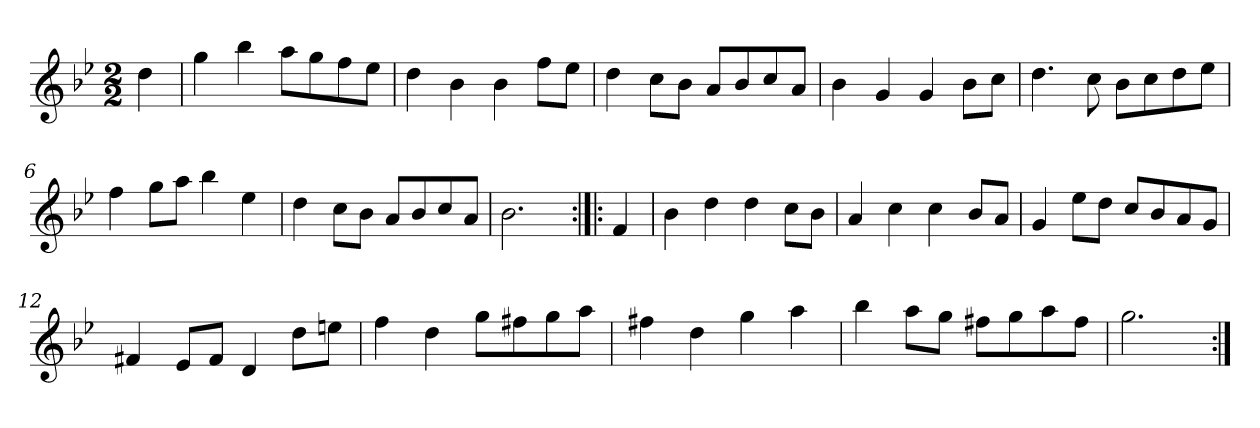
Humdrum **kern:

**kern
*part1
*staff1
*clefG2
*k[b-e-]
*g:
*M2/2
*MM120
=
4dd
=1
4gg
4bb-
8aa\L
8gg\
8ff\
8ee-\J
=2
4dd
4b-
4b-
8ff\L
8ee-\J
=3
4dd
8cc\L
8b-\J
8a/L
8b-/
8cc/
8a/J
=4
4b-
4g
4g
8b-\L
8cc\J
=5
4.dd
8cc
8b-\L
8cc\
8dd\
8ee-\J
=6
4ff
8gg\L
8aa\J
4bb-
4ee-
=7
4dd
8cc\L
8b-\J
8a/L
8b-/
8cc/
8a/J
=8
2.b-
=:|!|:
4f
=9
4b-
4dd
4dd
8cc\L
8b-\J
=10
4a
4cc
4cc
8b-/L
8a/J
=11
4g
8ee-\L
8dd\J
8cc/L
8b-/
8a/
8g/J
=12
4f#X
8e-/L
8f#/J
4d
8dd\L
8een\J
=13
4ff
4dd
8gg\L
8ff#X\
8gg\
8aa\J
=14
4ff#X
4dd
4gg
4aa
=15
4bb-
8aa\L
8gg\J
8ff#X\L
8gg\
8aa\
8ff#\J
=16
2.gg
=:|!
*-
